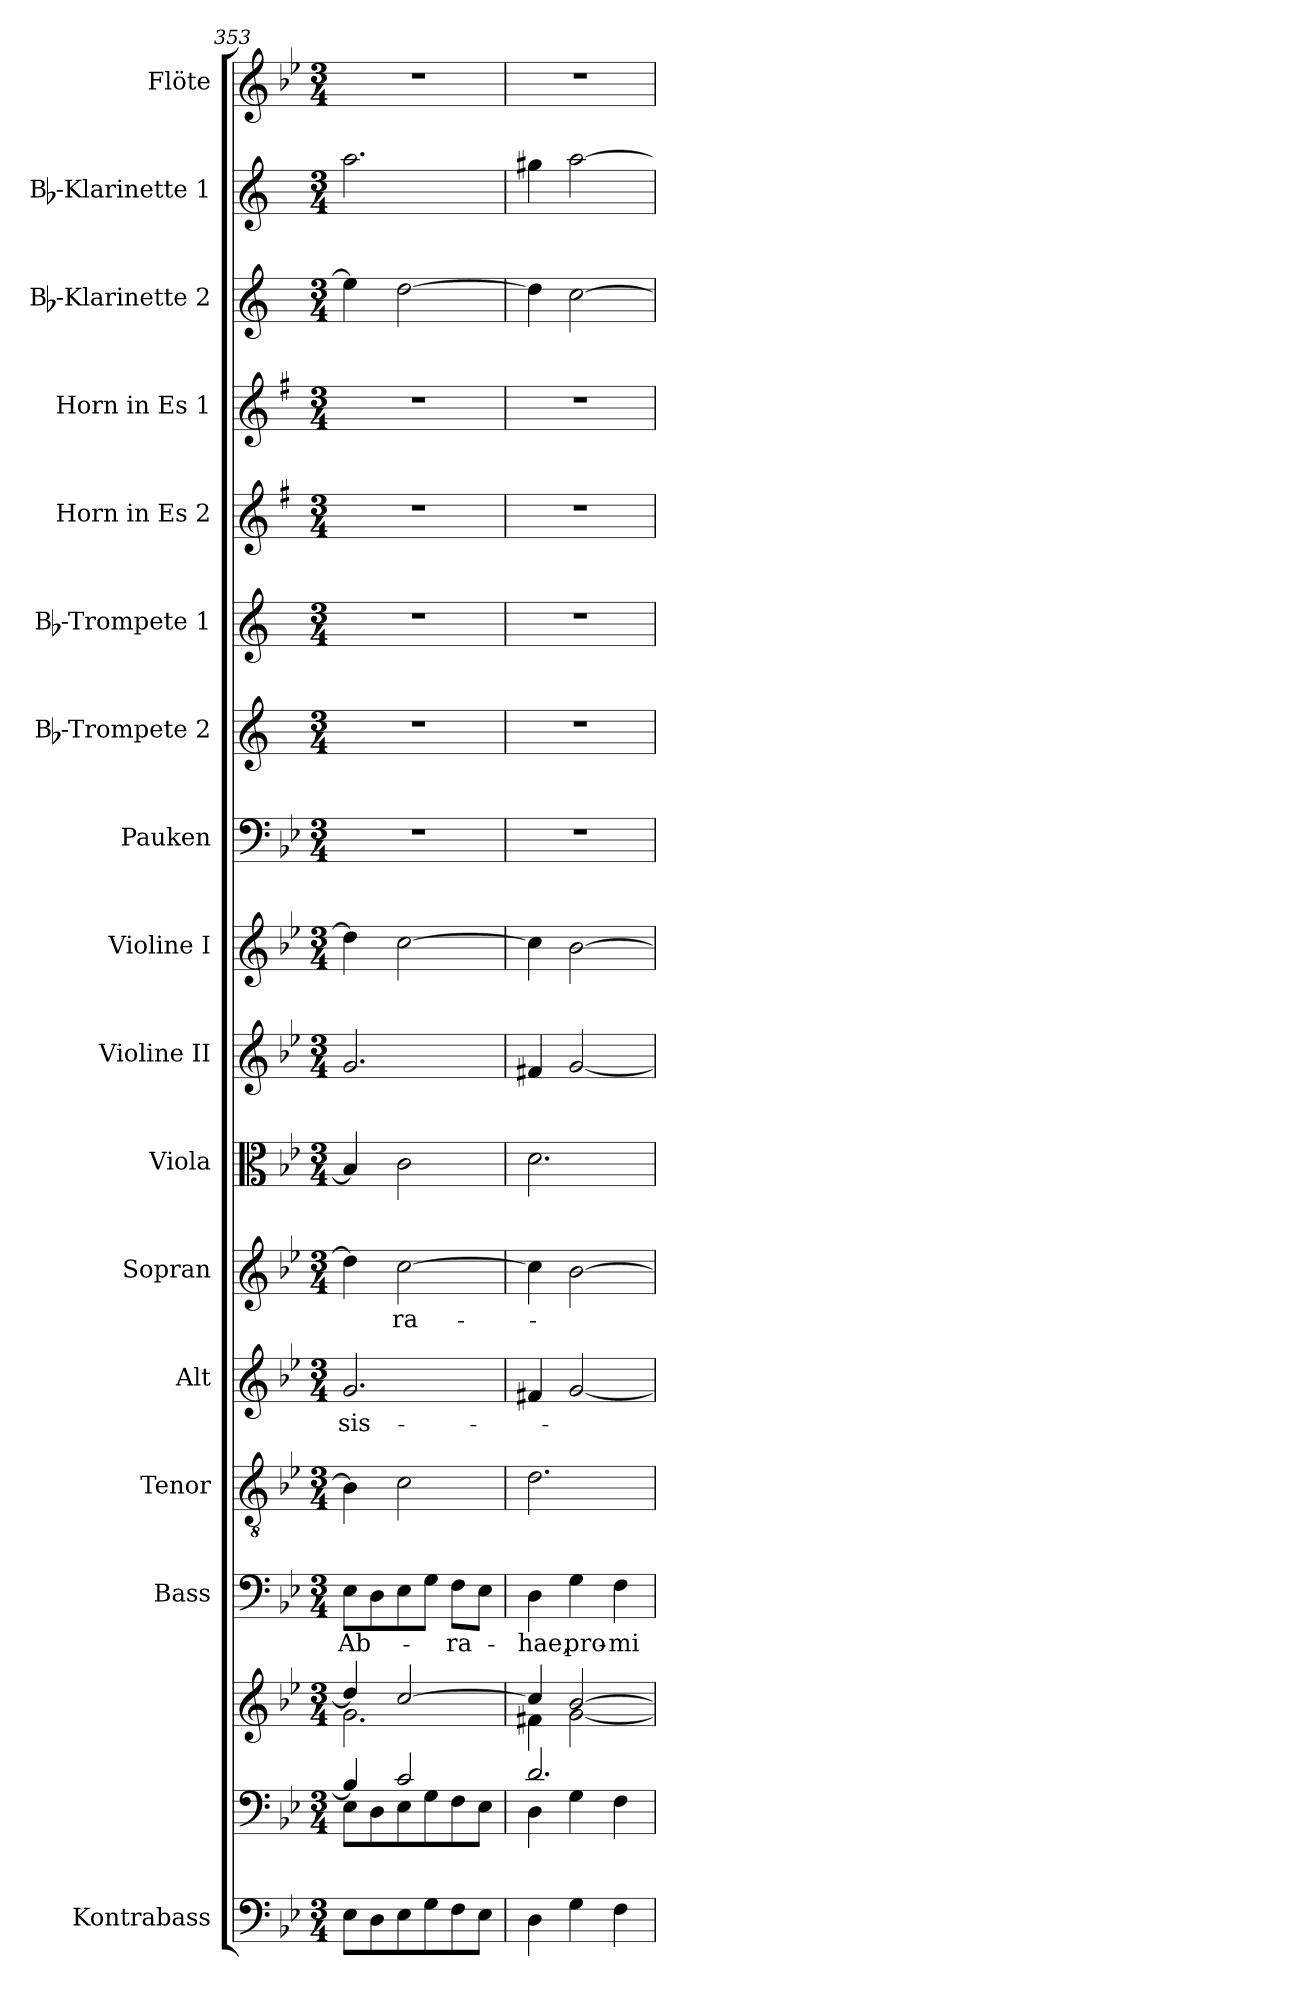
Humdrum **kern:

**kern	**kern	**kern	**kern	**text	**kern	**kern	**text	**kern	**text	**kern	**kern	**kern	**kern	**kern	**kern	**kern	**kern	**kern	**kern	**kern
*part17	*part16	*part16	*part15	*part15	*part14	*part13	*part13	*part12	*part12	*part11	*part10	*part9	*part8	*part7	*part6	*part5	*part4	*part3	*part2	*part1
*staff18	*staff17	*staff16	*staff15	*staff15	*staff14	*staff13	*staff13	*staff12	*staff12	*staff11	*staff10	*staff9	*staff8	*staff7	*staff6	*staff5	*staff4	*staff3	*staff2	*staff1
*I"Kontrabass	*	*	*I"Bass	*	*I"Tenor	*I"Alt	*	*I"Sopran	*	*I"Viola	*I"Violine II	*I"Violine I	*I"Pauken	*I"Bb-Trompete 2	*I"Bb-Trompete 1	*I"Horn in Es 2	*I"Horn in Es 1	*I"Bb-Klarinette 2	*I"Bb-Klarinette 1	*I"Flöte
*I'Kb.	*	*	*I'B.	*	*I'T.	*I'A.	*	*I'S.	*	*I'Vla.	*I'Vl. II	*I'Vl. I	*I'Pk.	*I'Bb Trp. 2	*I'Bb Trp. 1	*	*	*I'Bb Kl. 2	*I'Bb Kl. 1	*I'Fl.
*clefF4	*clefF4	*clefG2	*clefF4	*	*clefGv2	*clefG2	*	*clefG2	*	*clefC3	*clefG2	*clefG2	*clefF4	*clefG2	*clefG2	*clefG2	*clefG2	*clefG2	*clefG2	*clefG2
*ITrd7c12	*	*	*	*	*	*	*	*	*	*	*	*	*	*ITrd1c2	*ITrd1c2	*ITrd5c9	*ITrd5c9	*ITrd1c2	*ITrd1c2	*
*k[b-e-]	*k[b-e-]	*k[b-e-]	*k[b-e-]	*	*k[b-e-]	*k[b-e-]	*	*k[b-e-]	*	*k[b-e-]	*k[b-e-]	*k[b-e-]	*k[b-e-]	*k[b-e-]	*k[b-e-]	*k[b-e-]	*k[b-e-]	*k[b-e-]	*k[b-e-]	*k[b-e-]
*B-:	*B-:	*B-:	*B-:	*	*B-:	*B-:	*	*B-:	*	*B-:	*B-:	*B-:	*B-:	*B-:	*B-:	*B-:	*B-:	*B-:	*B-:	*B-:
*M3/4	*M3/4	*M3/4	*M3/4	*	*M3/4	*M3/4	*	*M3/4	*	*M3/4	*M3/4	*M3/4	*M3/4	*M3/4	*M3/4	*M3/4	*M3/4	*M3/4	*M3/4	*M3/4
=353	=353	=353	=353	=353	=353	=353	=353	=353	=353	=353	=353	=353	=353	=353	=353	=353	=353	=353	=353	=353
*	*^	*^	*	*	*	*	*	*	*	*	*	*	*	*	*	*	*	*	*	*
!	!	!	!	!	!	!LO:LY:b	!	!	!LO:LY:b	!	!	!	!	!	!	!	!	!	!	!	!	!
8EE-\L	4B-/]	8E-\L	4dd/]	2.g\	8E-\L	Ab-	4B-\]	2.g/	-sis-	4dd\]	.	4B-/]	2.g/	4dd\]	2.r	2.r	2.r	2.r	2.r	4dd\]	2.gg\	2.r
8DD\	.	8D\	.	.	8D\	.	.	.	.	.	.	.	.	.	.	.	.	.	.	.	.	.
!	!	!	!	!	!	!	!	!	!	!	!LO:LY:b	!	!	!	!	!	!	!	!	!	!	!
8EE-\	2c/	8E-\	[>2cc/	.	8E-\	.	2c\	.	.	[2cc\	-ra-	2c\	.	[2cc\	.	.	.	.	.	[2cc\	.	.
8GG\	.	8G\	.	.	8G\J	.	.	.	.	.	.	.	.	.	.	.	.	.	.	.	.	.
!	!	!	!	!	!	!LO:LY:b	!	!	!	!	!	!	!	!	!	!	!	!	!	!	!	!
8FF\	.	8F\	.	.	8F\L	-ra-	.	.	.	.	.	.	.	.	.	.	.	.	.	.	.	.
8EE-\J	.	8E-\J	.	.	8E-\J	.	.	.	.	.	.	.	.	.	.	.	.	.	.	.	.	.
=354	=354	=354	=354	=354	=354	=354	=354	=354	=354	=354	=354	=354	=354	=354	=354	=354	=354	=354	=354	=354	=354	=354
!	!	!	!	!	!	!LO:LY:b	!	!	!	!	!	!	!	!	!	!	!	!	!	!	!	!
4DD\	2.d/	4D\	4cc/]	4f#X\	4D\	-hae,	2.d\	4f#X/	.	4cc\]	.	2.d\	4f#X/	4cc\]	2.r	2.r	2.r	2.r	2.r	4cc\]	4ff#X\	2.r
!	!	!	!	!	!	!LO:LY:b	!	!	!	!	!	!	!	!	!	!	!	!	!	!	!	!
4GG\	.	4G\	[>2b-/	[<2g\	4G\	pro-	.	[2g/	.	[2b-\	.	.	[2g/	[2b-\	.	.	.	.	.	[2b-\	[2gg\	.
!	!	!	!	!	!	!LO:LY:b	!	!	!	!	!	!	!	!	!	!	!	!	!	!	!	!
4FF\	.	4F\	.	.	4F\	-mi-	.	.	.	.	.	.	.	.	.	.	.	.	.	.	.	.
*	*v	*v	*	*	*	*	*	*	*	*	*	*	*	*	*	*	*	*	*	*	*	*
*	*	*v	*v	*	*	*	*	*	*	*	*	*	*	*	*	*	*	*	*	*	*
=	=	=	=	=	=	=	=	=	=	=	=	=	=	=	=	=	=	=	=	=
*-	*-	*-	*-	*-	*-	*-	*-	*-	*-	*-	*-	*-	*-	*-	*-	*-	*-	*-	*-	*-
